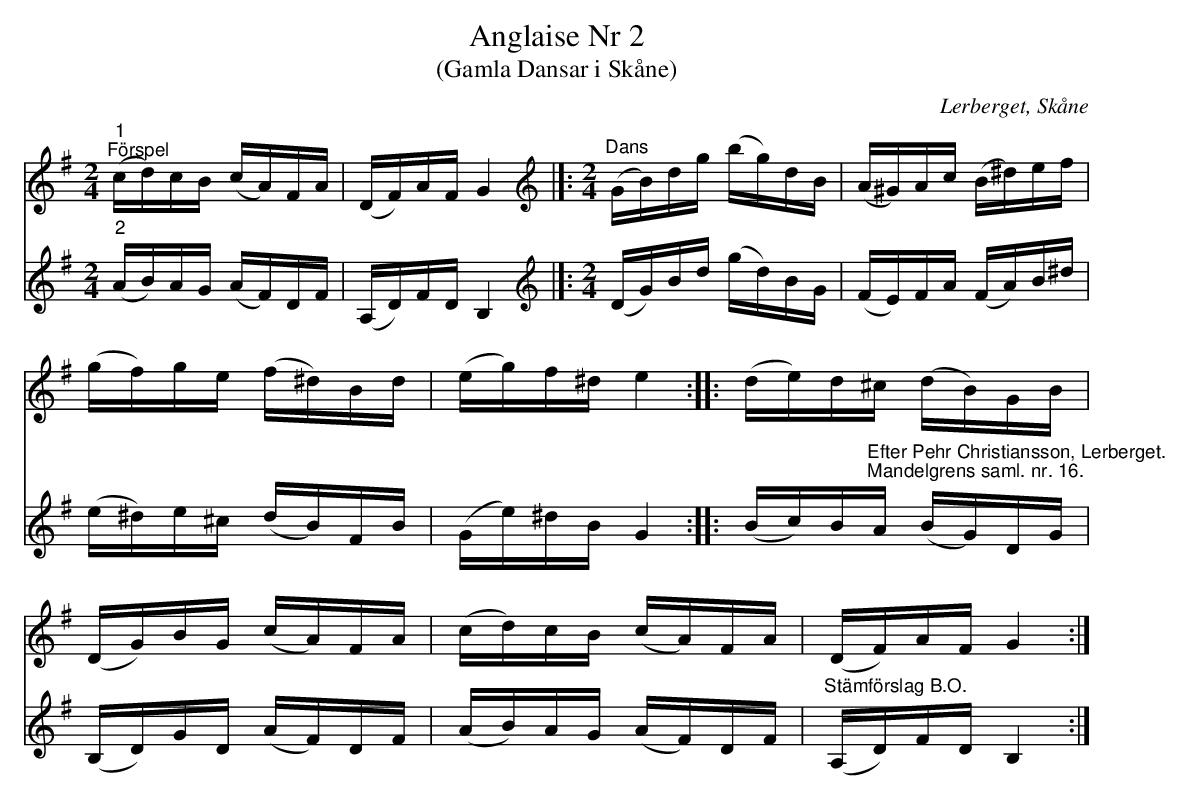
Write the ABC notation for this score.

X:1
T:Anglaise Nr 2
T:(Gamla Dansar i Skåne)
O:Lerberget, Skåne
%%score 1 2
L:1/16
M:2/4
K:G
V:1
"^1""^Förspel" (cd)cB (cA)FA | (DF)AF G4 |]:[K:G][M:2/4][K:treble]"^Dans" (GB)dg (bg)dB |
(A^G)Ac (B^d)ef | (gf)ge (f^d)Bd | (eg)f^d e4 ::
(de)d^c (dB)GB | (DG)BG (cA)FA | (cd)cB (cA)FA | (DF)AF G4 :|
V:2
"^2" (AB)AG (AF)DF | (A,D)FD B,4 |]:[K:G][M:2/4][K:treble] (DG)Bd (gd)BG | (FE)FA (FA)B^d |
(e^d)e^c (dB)FB | (Ge)^dB G4 ::
(Bc)B"^Efter Pehr Christiansson, Lerberget.""^Mandelgrens saml. nr. 16."A (BG)DG | (B,D)GD (AF)DF | (AB)AG (AF)DF |"^Stämförslag B.O." (A,D)FD B,4 :|
